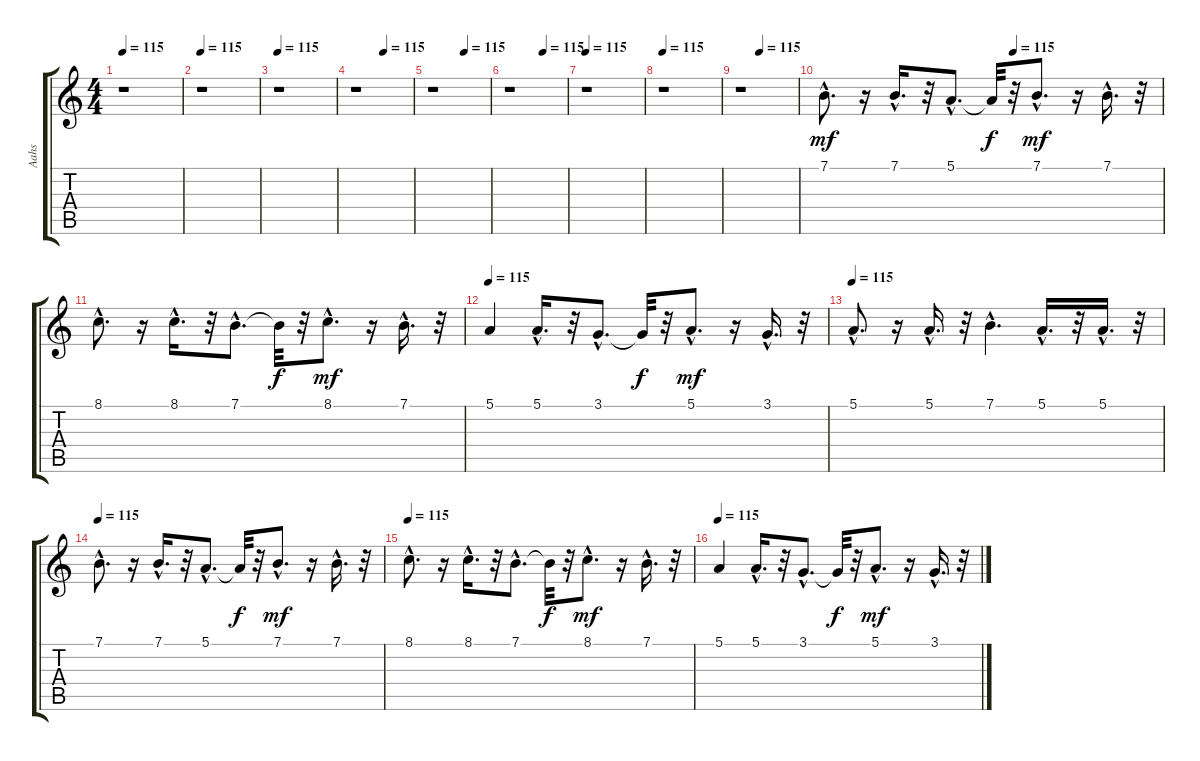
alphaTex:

\track ("Aahs" "Aahs") {instrument choiraahs}
\staff {score tabs}
\tuning (E4 B3 G3 D3 A2 E2) {hide}
\ts (4 4)
\tempo 115
\clef g2
\ks c
r.1{dy mf} |
\tempo 115
r.1 |
\tempo 115
r.1 |
\tempo (115 0.5)
r.1 |
\tempo (115 0.5625)
r.1 |
\tempo (115 0.59375)
r.1 |
\tempo 115
r.1 |
\tempo 115
r.1 |
\tempo (115 0.34375)
r.1 |
\tempo (115 0.5625)
7.1{hac}.8{d} r.16 7.1{hac}.16{d} r.32 5.1{hac}.8{d} 5.1{t}.32{dy f} r.32 7.1{hac}.8{d dy mf} r.16 7.1{hac}.16{d} r.32 |
8.1{hac}.8{d} r.16 8.1{hac}.16{d} r.32 7.1{hac}.8{d} 7.1{t}.32{dy f} r.32 8.1{hac}.8{d dy mf} r.16 7.1{hac}.16{d} r.32 |
\tempo 115
5.1.4 5.1{hac}.16{d} r.32 3.1{hac}.8{d} 3.1{t}.32{dy f} r.32 5.1{hac}.8{d dy mf} r.16 3.1{hac}.16{d} r.32 |
\tempo 115
5.1{hac}.8{d} r.16 5.1{hac}.16{d} r.32 7.1{hac}.4{d} 5.1{hac}.16{d} r.32 5.1{hac}.16{d} r.32 |
\tempo 115
7.1{hac}.8{d} r.16 7.1{hac}.16{d} r.32 5.1{hac}.8{d} 5.1{t}.32{dy f} r.32 7.1{hac}.8{d dy mf} r.16 7.1{hac}.16{d} r.32 |
\tempo 115
8.1{hac}.8{d} r.16 8.1{hac}.16{d} r.32 7.1{hac}.8{d} 7.1{t}.32{dy f} r.32 8.1{hac}.8{d dy mf} r.16 7.1{hac}.16{d} r.32 |
\tempo 115
5.1.4 5.1{hac}.16{d} r.32 3.1{hac}.8{d} 3.1{t}.32{dy f} r.32 5.1{hac}.8{d dy mf} r.16 3.1{hac}.16{d} r.32
